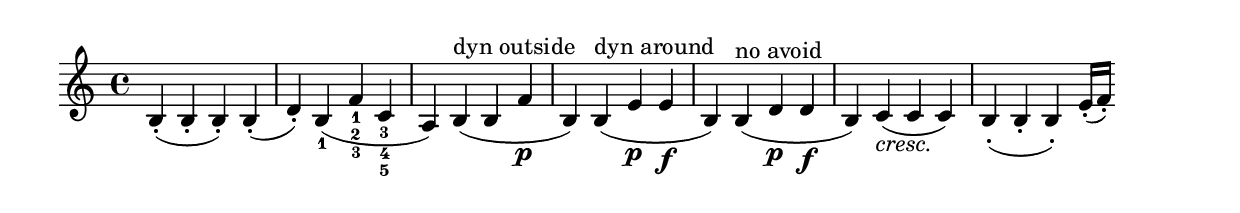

\header {

  texidoc = "A slur avoids collisions with scripts.  Articulations
    go inside the slur, dynamic markings go outside the slur.
    Fingerings and texts are placed either inside or outside.

    For different configurations, the defaults can be changed, and
    scripts can be moved manually."
}

\version "2.7.32"
\layout {
  indent = 0\mm
  ragged-right = ##t
}
\relative
{
  b4-.( b-. b-.)
  b(-.  d-.)

  b_1( f'_1_2_3 c_3_4_5 a)

  \override DynamicLineSpanner #'avoid-slur = #'outside
  b(^"dyn outside" b f'\p b,)
  
  %% Do not force dynamics outside slur, only avoid collisions.
  \override DynamicLineSpanner #'avoid-slur = #'around
  b(^"dyn around" e\p e\f b)
  
  %% Do not avoid collisions.
  \override DynamicLineSpanner #'avoid-slur = #'()
  b(^"no avoid" d\p d\f b)
  
  c_\markup { \italic {"cresc."}}( c c)
  \once \override Script #'padding = #1.2
  b-.( b-.
  \once \override Script #'padding = #1.2
  b-.)
  e='16[-.( f-.)]
}
